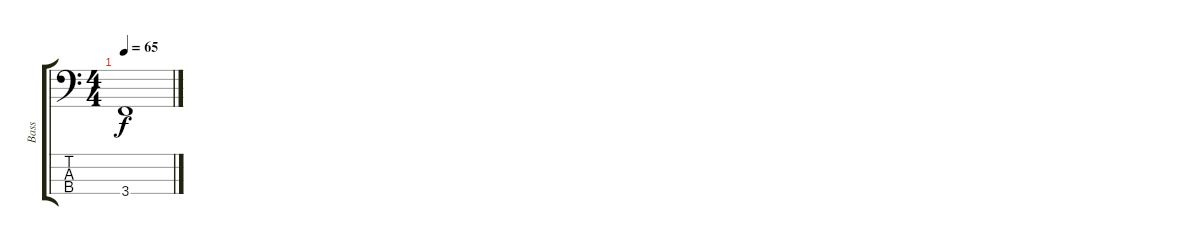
\track ("Bass" "Bass") {instrument electricbassfinger}
\staff {score tabs}
\tuning (G2 D2 A1 D1) {hide}
\ts (4 4)
\tempo 65
\clef f4
\ks c
3.4.1{dy f}
